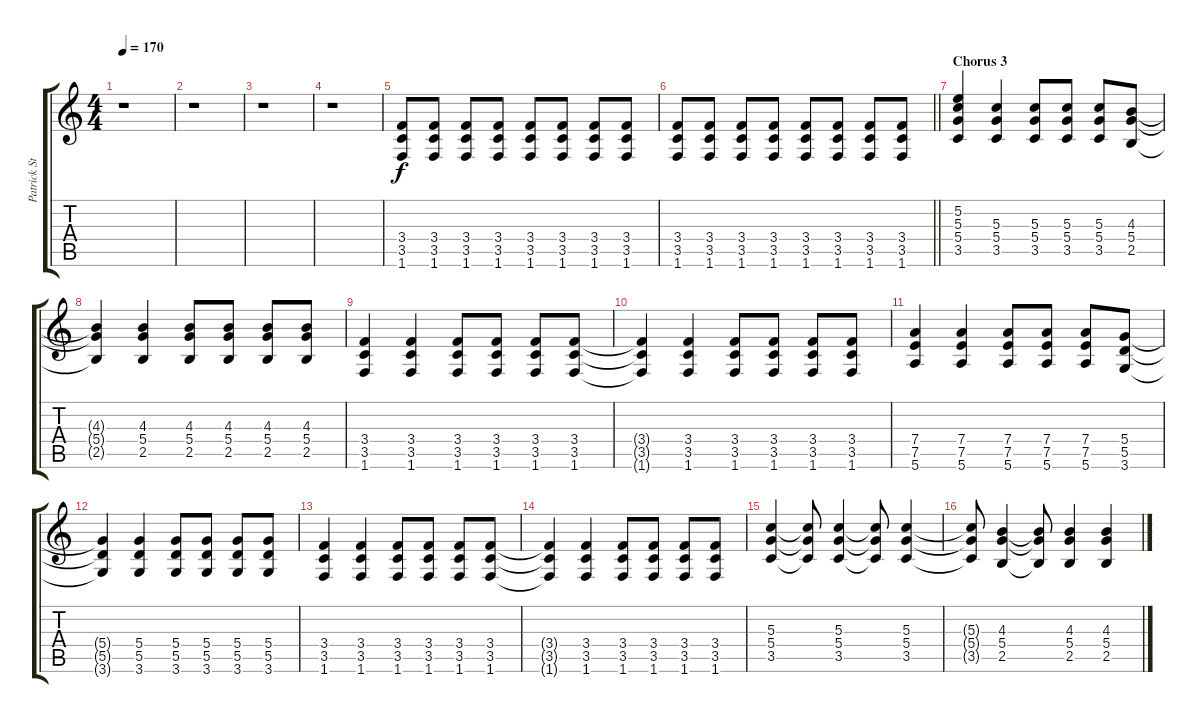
\track ("Patrick Stump (Rythmn Guitar)" "Patrick St") {instrument overdrivenguitar}
\staff {score tabs}
\tuning (E4 B3 G3 D3 A2 E2) {hide}
\ts (4 4)
\tempo 170
\clef g2
\ks c
r.1{dy f} |
r.1 |
r.1 |
r.1{volume 11} |
(3.4 3.5 1.6).8{volume 11} (3.4 3.5 1.6).8 (3.4 3.5 1.6).8 (3.4 3.5 1.6).8 (3.4 3.5 1.6).8 (3.4 3.5 1.6).8 (3.4 3.5 1.6).8 (3.4 3.5 1.6).8 |
\barLineRight lightlight
(3.4 3.5 1.6).8 (3.4 3.5 1.6).8 (3.4 3.5 1.6).8 (3.4 3.5 1.6).8 (3.4 3.5 1.6).8 (3.4 3.5 1.6).8 (3.4 3.5 1.6).8 (3.4 3.5 1.6).8 |
\section ("" "Chorus 3")
(5.2 5.3 5.4 3.5).4{volume 13} (5.3 5.4 3.5).4 (5.3 5.4 3.5).8 (5.3 5.4 3.5).8 (5.3 5.4 3.5).8 (4.3 5.4 2.5).8 |
(4.3{t} 5.4{t} 2.5{t}).4 (4.3 5.4 2.5).4 (4.3 5.4 2.5).8 (4.3 5.4 2.5).8 (4.3 5.4 2.5).8 (4.3 5.4 2.5).8 |
(3.4 3.5 1.6).4 (3.4 3.5 1.6).4 (3.4 3.5 1.6).8 (3.4 3.5 1.6).8 (3.4 3.5 1.6).8 (3.4 3.5 1.6).8 |
(3.4{t} 3.5{t} 1.6{t}).4 (3.4 3.5 1.6).4 (3.4 3.5 1.6).8 (3.4 3.5 1.6).8 (3.4 3.5 1.6).8 (3.4 3.5 1.6).8 |
(7.4 7.5 5.6).4 (7.4 7.5 5.6).4 (7.4 7.5 5.6).8 (7.4 7.5 5.6).8 (7.4 7.5 5.6).8 (5.4 5.5 3.6).8 |
(5.4{t} 5.5{t} 3.6{t}).4 (5.4 5.5 3.6).4 (5.4 5.5 3.6).8 (5.4 5.5 3.6).8 (5.4 5.5 3.6).8 (5.4 5.5 3.6).8 |
(3.4 3.5 1.6).4 (3.4 3.5 1.6).4 (3.4 3.5 1.6).8 (3.4 3.5 1.6).8 (3.4 3.5 1.6).8 (3.4 3.5 1.6).8 |
(3.4{t} 3.5{t} 1.6{t}).4 (3.4 3.5 1.6).4 (3.4 3.5 1.6).8 (3.4 3.5 1.6).8 (3.4 3.5 1.6).8 (3.4 3.5 1.6).8 |
(5.3 5.4 3.5).4{volume 11} (5.3{t} 5.4{t} 3.5{t}).8 (5.3 5.4 3.5).4 (5.3{t} 5.4{t} 3.5{t}).8 (5.3 5.4 3.5).4 |
(5.3{t} 5.4{t} 3.5{t}).8 (4.3 5.4 2.5).4 (4.3{t} 5.4{t} 2.5{t}).8 (4.3 5.4 2.5).4 (4.3 5.4 2.5).4
